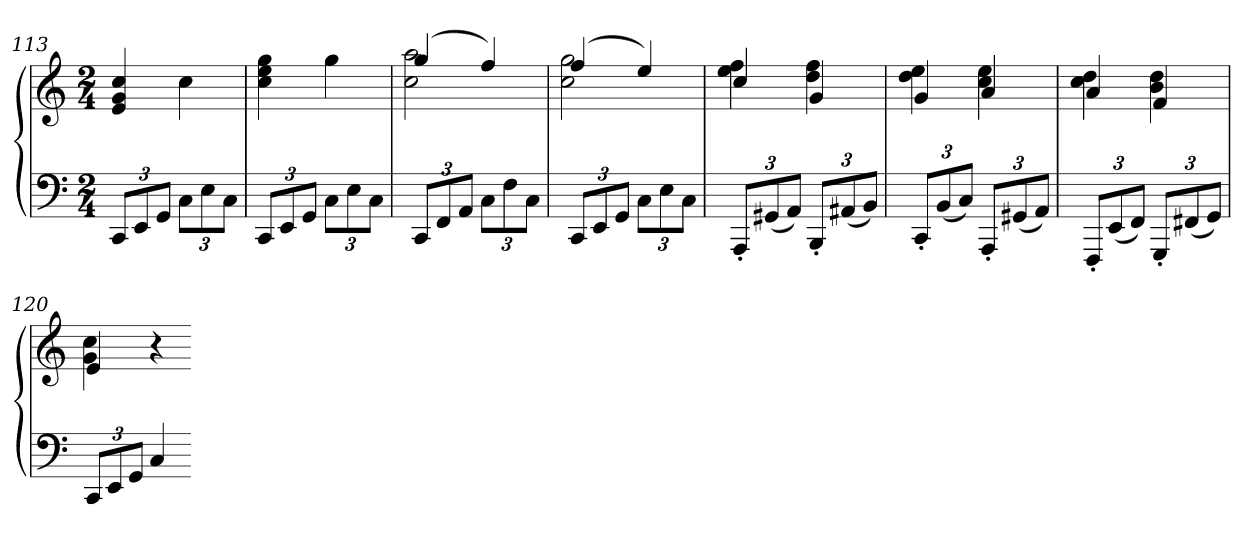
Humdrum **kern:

**kern	**kern
*part1	*part1
*staff2	*staff1
*clefF4	*clefG2
*k[]	*k[]
*C:	*C:
*M2/4	*M2/4
=113	=113
12CCL	4e 4g 4cc
12EE	.
12GGJ	.
12CL	4cc
12E	.
12CJ	.
=114	=114
12CCL	4cc 4ee 4gg
12EE	.
12GGJ	.
12CL	4gg
12E	.
12CJ	.
=115	=115
*	*^
12CCL	(4gg	2cc 2aa
12FF	.	.
12AAJ	.	.
12CL	4ff)	.
12F	.	.
12CJ	.	.
=116	=116	=116
12CCL	(4ff	2cc 2gg
12EE	.	.
12GGJ	.	.
12CL	4ee)	.
12E	.	.
12CJ	.	.
=117	=117	=117
12AAA'L	4cc	4ee 4ff
(12GG#X	.	.
12AAJ)	.	.
12BBB'L	4g	4dd 4ff
(12AA#X	.	.
12BBJ)	.	.
=118	=118	=118
12CC'L	4g	4dd 4ee
(12BB	.	.
12CJ)	.	.
12AAA'L	4a	4cc 4ee
(12GG#X	.	.
12AAJ)	.	.
=119	=119	=119
12FFF'L	4a	4cc 4dd
(12EE	.	.
12FFJ)	.	.
12GGG'L	4f	4b 4dd
(12FF#X	.	.
12GGJ)	.	.
=120	=120	=120
12CCL	4e	4g 4cc
12EE	.	.
12GGJ	.	.
4C	4r	4ryy
*	*v	*v
=-	=-
*-	*-
